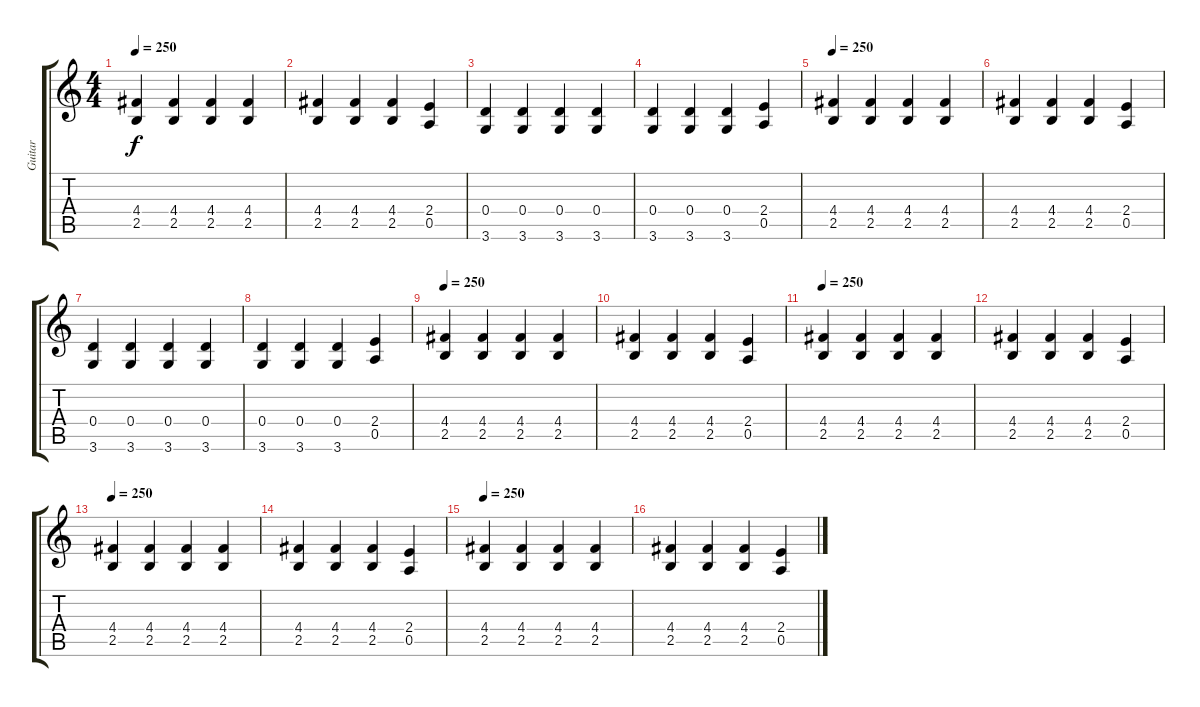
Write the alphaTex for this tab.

\track ("Guitar" "Guitar") {instrument distortionguitar}
\staff {score tabs}
\tuning (E4 B3 G3 D3 A2 E2) {hide}
\ts (4 4)
\tempo 250
\clef g2
\ks c
(4.4 2.5).4{dy f} (4.4 2.5).4 (4.4 2.5).4 (4.4 2.5).4 |
(4.4 2.5).4 (4.4 2.5).4 (4.4 2.5).4 (2.4 0.5).4 |
(0.4 3.6).4 (0.4 3.6).4 (0.4 3.6).4 (0.4 3.6).4 |
(0.4 3.6).4 (0.4 3.6).4 (0.4 3.6).4 (2.4 0.5).4 |
\tempo 250
(4.4 2.5).4 (4.4 2.5).4 (4.4 2.5).4 (4.4 2.5).4 |
(4.4 2.5).4 (4.4 2.5).4 (4.4 2.5).4 (2.4 0.5).4 |
(0.4 3.6).4 (0.4 3.6).4 (0.4 3.6).4 (0.4 3.6).4 |
(0.4 3.6).4 (0.4 3.6).4 (0.4 3.6).4 (2.4 0.5).4 |
\tempo 250
(4.4 2.5).4 (4.4 2.5).4 (4.4 2.5).4 (4.4 2.5).4 |
(4.4 2.5).4 (4.4 2.5).4 (4.4 2.5).4 (2.4 0.5).4 |
\tempo 250
(4.4 2.5).4 (4.4 2.5).4 (4.4 2.5).4 (4.4 2.5).4 |
(4.4 2.5).4 (4.4 2.5).4 (4.4 2.5).4 (2.4 0.5).4 |
\tempo 250
(4.4 2.5).4 (4.4 2.5).4 (4.4 2.5).4 (4.4 2.5).4 |
(4.4 2.5).4 (4.4 2.5).4 (4.4 2.5).4 (2.4 0.5).4 |
\tempo 250
(4.4 2.5).4 (4.4 2.5).4 (4.4 2.5).4 (4.4 2.5).4 |
(4.4 2.5).4 (4.4 2.5).4 (4.4 2.5).4 (2.4 0.5).4
